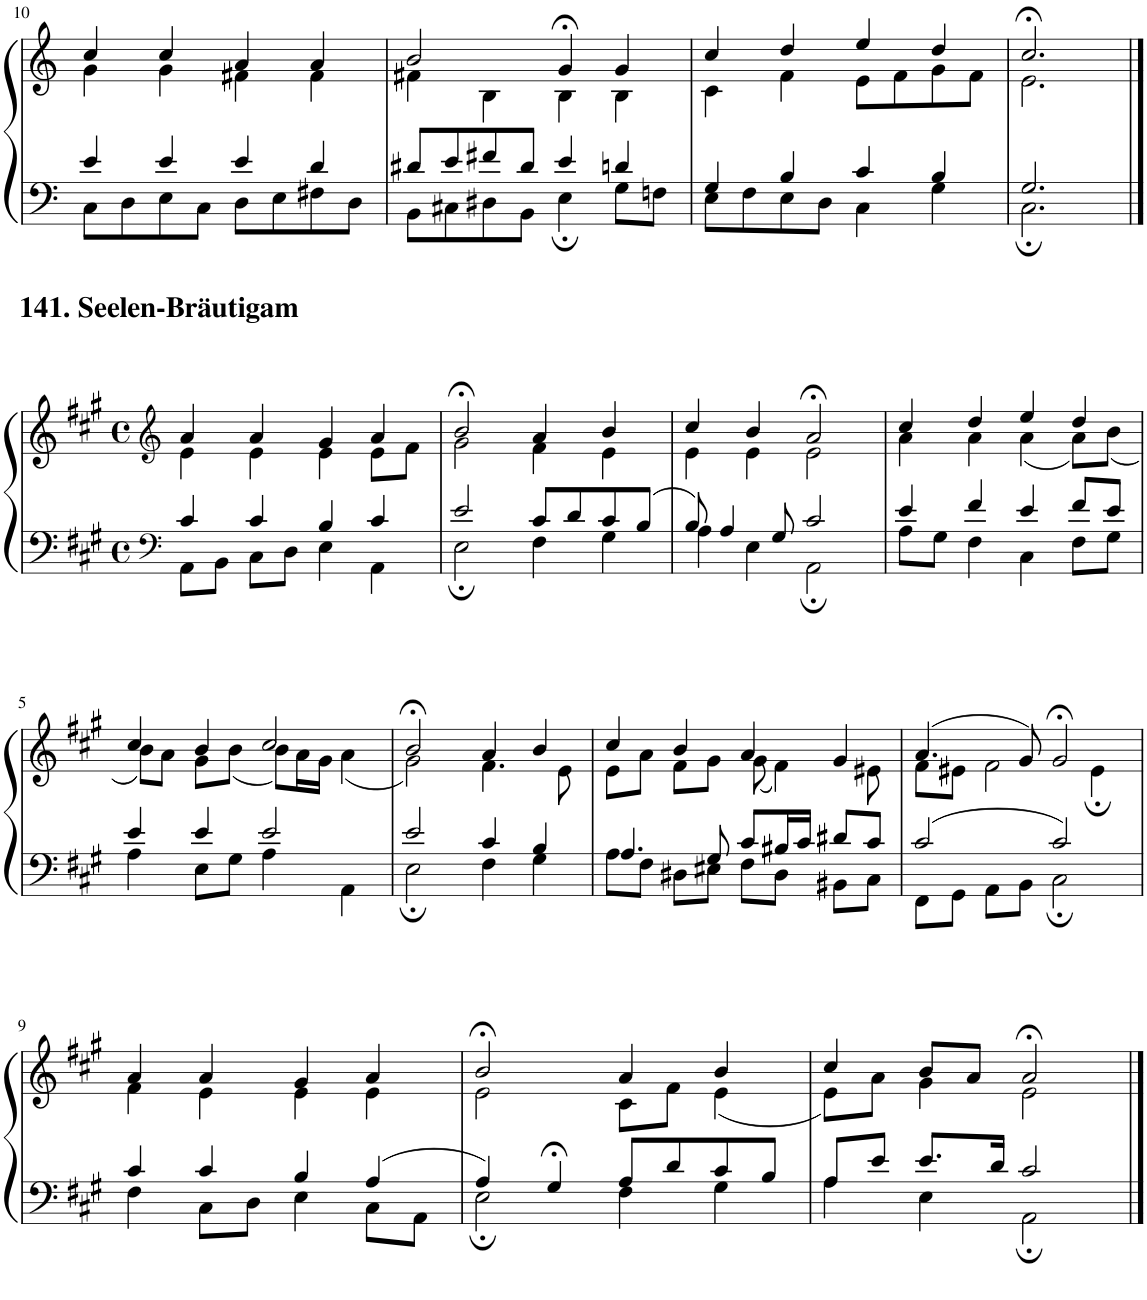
**kern	**kern
*part1	*part1
*staff2	*staff1
*I"Piano	*
*I'Pno	*
!!LO:PB:g=z
*clefF4	*clefG2
*k[]	*k[]
*M4/4	*M4/4
*met(c)	*met(c)
=10	=10
*^	*^
4e/	8C\L	4cc/	4g\
.	8D\	.	.
4e/	8E\	4cc/	4g\
.	8C\J	.	.
4e/	8D\L	4a/	4f#X\
.	8E\	.	.
4d/	8F#X\	4a/	4f#\
.	8D\J	.	.
=11	=11	=11	=11
8d#X/L	8BB\L	2b/	4f#X\
8e/	8C#X\	.	.
8f#X/	8D#X\	.	4B\
8d#/J	8BB\J	.	.
4e/	4E;\	4g;</	4B\
4dn/	8G\L	4g/	4B\
.	8Fn\J	.	.
=12	=12	=12	=12
4G/	8E\L	4cc/	4c\
.	8F\	.	.
4B/	8E\	4dd/	4f\
.	8D\J	.	.
4c/	4C\	4ee/	8e\L
.	.	.	8f\
4B/	4G\	4dd/	8g\
.	.	.	8f\J
=13	=13	=13	=13
2.G/	2.C;\	2.cc;</	2.e\
!!LO:LB:g=z	!!
==1	==1	==1	==1
*clefF4	*	*clefG2	*
*k[f#c#g#]	*	*k[f#c#g#]	*
*M4/4	*	*M4/4	*
*met(c)	*	*met(c)	*
4c#/	8AA\L	4a/	4e\
.	8BB\J	.	.
4c#/	8C#\L	4a/	4e\
.	8D\J	.	.
4B/	4E\	4g#/	4e\
4c#/	4AA\	4a/	8e\L
.	.	.	8f#\J
=2	=2	=2	=2
2e/	2E;\	2b;</	2g#\
8c#/L	4F#\	4a/	4f#\
8d/	.	.	.
8c#/	4G#\	4b/	4e\
8B/J	.	.	.
=3	=3	=3	=3
8B/	4A\	4cc#/	4e\
4A/	.	.	.
.	4E\	4b/	4e\
8G#/	.	.	.
2c#/	2AA;\	2a;</	2e\
=4	=4	=4	=4
4e/	8A\L	4cc#/	4a\
.	8G#\J	.	.
4f#/	4F#\	4dd/	4a\
4e/	4C#\	4ee/	(4a\
8f#/L	8F#\L	4dd/	8a\L)
8e/J	8G#\J	.	(8b\J
!!LO:LB:g=z	!!
=5	=5	=5	=5
4e/	4A\	4cc#/	8b\L)
.	.	.	8a\J
4e/	8E\L	4b/	8g#\L
.	8G#\J	.	(8b\J
2e/	4A\	2cc#/	8b\L)
.	.	.	16a\L
.	.	.	16g#\JJ
.	4AA\	.	(4a\
=6	=6	=6	=6
2e/	2E;\	2b;</	2g#\)
4c#/	4F#\	4a/	4.f#\
4B/	4G#\	4b/	.
.	.	.	8e\
=7	=7	=7	=7
4.A/	8A\L	4cc#/	8e\L
.	8F#\J	.	8a\J
.	8D#X\L	4b/	8f#\L
8G#/	8E#X\J	.	8g#\J
8c#/L	8F#\L	4a/	(8g#\
16B#X/L	8D#\J	.	4f#\)
16c#/JJ	.	.	.
8d#X/L	8BB#X\L	4g#/	.
8c#/J	8C#\J	.	8e#X\
=8	=8	=8	=8
2c#/	8FF#\L	(4.a/	8f#\L
.	8GG#\J	.	8e#X\J
.	8AA\L	.	2f#\
.	8BB\J	8g#/)	.
2c#/	2C#;\	2g#;</	.
.	.	.	4e#;\
!!LO:LB:g=z	!!
=9	=9	=9	=9
4c#/	4F#\	4a/	4f#\
4c#/	8C#\L	4a/	4e\
.	8D\J	.	.
4B/	4E\	4g#/	4e\
4A/	8C#\L	4a/	4e\
.	8AA\J	.	.
=10	=10	=10	=10
4A/	2E;\	2b;</	2e\
4G#;</	.	.	.
8A/L	4F#\	4a/	8c#\L
8d/	.	.	8f#\J
8c#/	4G#\	4b/	(4e\
8B/J	.	.	.
=11	=11	=11	=11
8A/L	4A\	4cc#/	8e\L)
8e/J	.	.	8a\J
8.e/L	4E\	8b/L	4g#\
.	.	8a/J	.
16d/Jk	.	.	.
2c#/	2AA;\	2a;</	2e\
*v	*v	*	*
*	*v	*v
==	==
*-	*-
